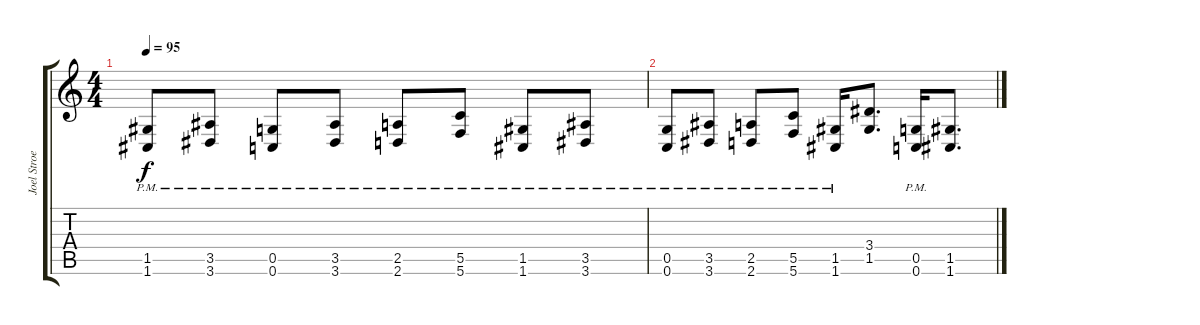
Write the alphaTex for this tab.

\track ("Joel Stroetzel" "Joel Stroe") {instrument overdrivenguitar}
\staff {score tabs}
\tuning (D4 A3 F3 C3 G2 C2) {hide}
\ts (4 4)
\tempo 95
\clef g2
\ks c
(1.5{pm} 1.6{pm}).8{dy f} (3.5{pm} 3.6{pm}).8 (0.5{pm} 0.6{pm}).8 (3.5{pm} 3.6{pm}).8 (2.5{pm} 2.6{pm}).8 (5.5{pm} 5.6{pm}).8 (1.5{pm} 1.6{pm}).8 (3.5{pm} 3.6{pm}).8 |
(0.5{pm} 0.6{pm}).8 (3.5{pm} 3.6{pm}).8 (2.5{pm} 2.6{pm}).8 (5.5{pm} 5.6{pm}).8 (1.5{pm} 1.6{pm}).16 (3.4 1.5).8{d} (0.5{pm} 0.6{pm}).16 (1.5 1.6).8{d}
